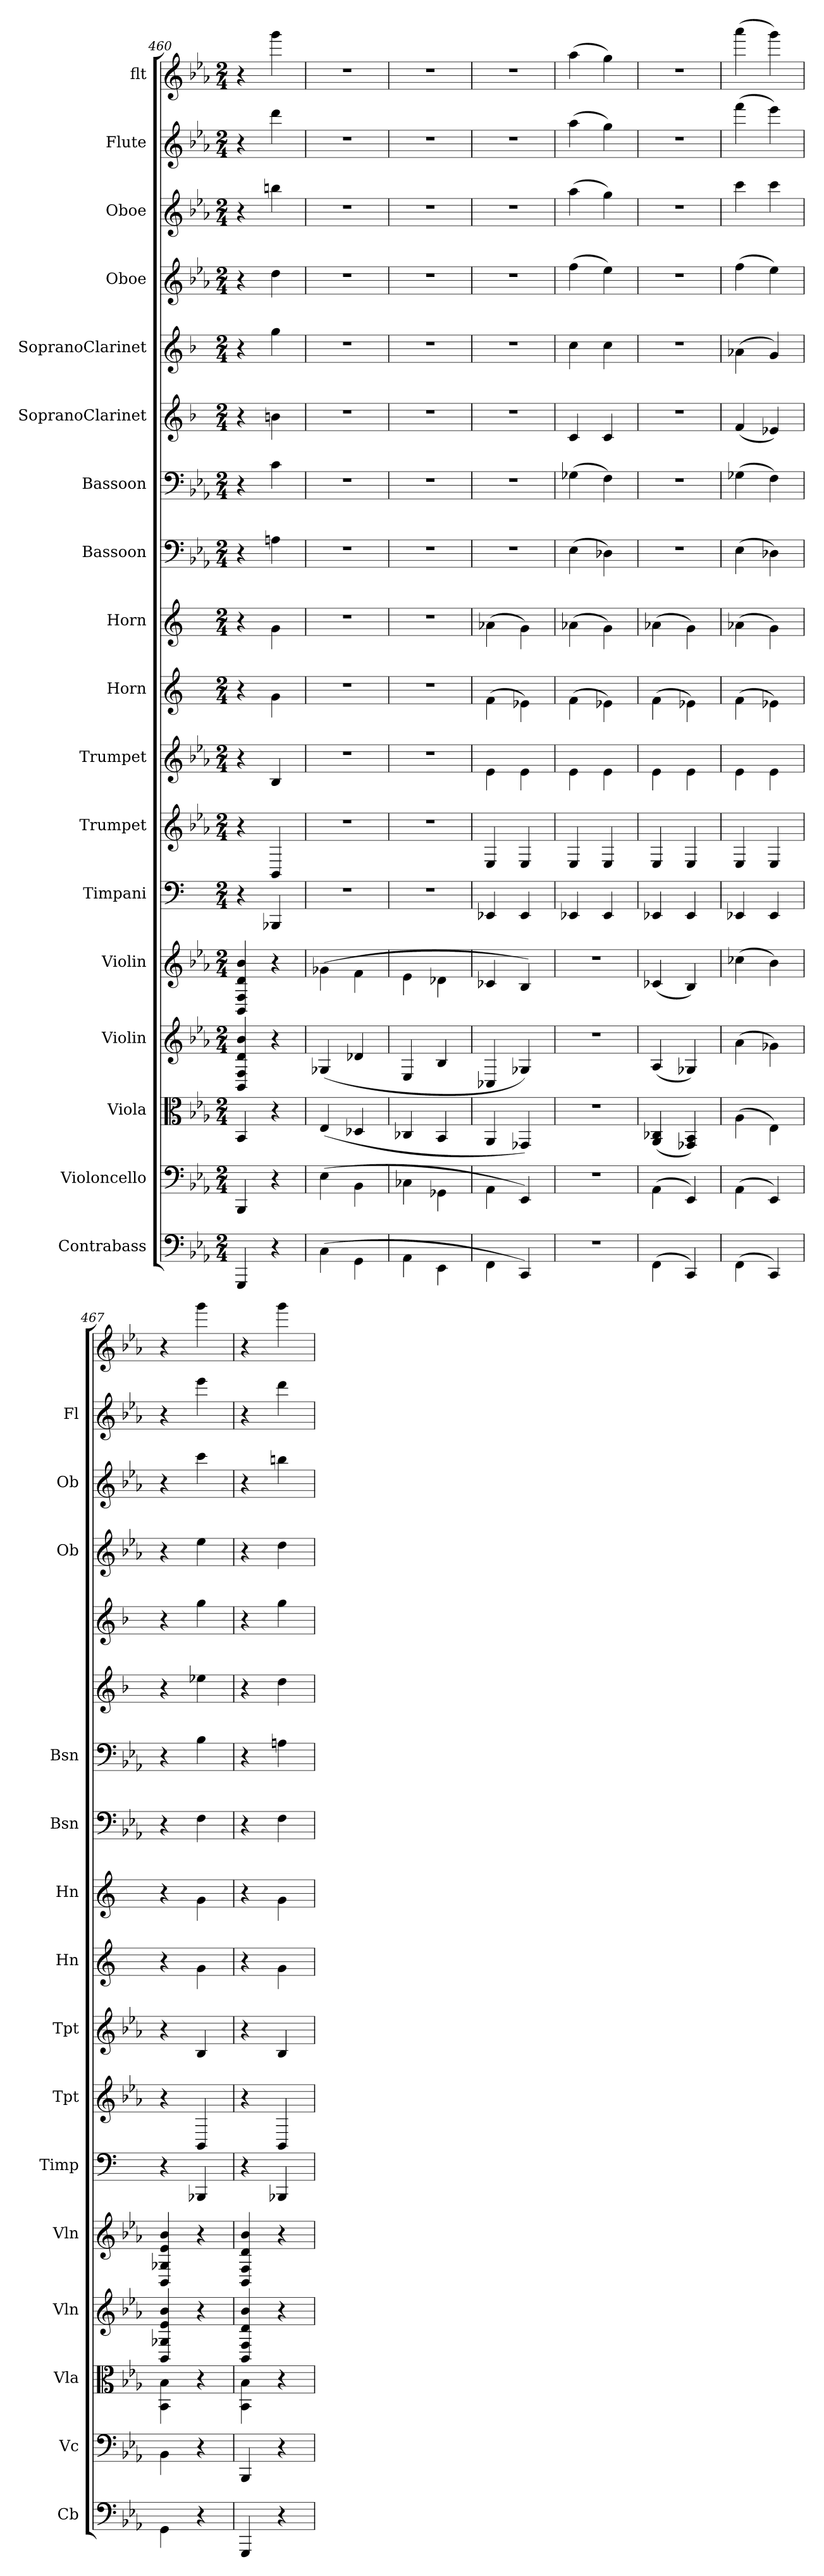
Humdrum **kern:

**kern	**kern	**kern	**kern	**kern	**kern	**kern	**kern	**kern	**kern	**kern	**kern	**kern	**kern	**kern	**kern	**kern	**kern
*part18	*part17	*part16	*part15	*part14	*part13	*part12	*part11	*part10	*part9	*part8	*part7	*part6	*part5	*part4	*part3	*part2	*part1
*staff18	*staff17	*staff16	*staff15	*staff14	*staff13	*staff12	*staff11	*staff10	*staff9	*staff8	*staff7	*staff6	*staff5	*staff4	*staff3	*staff2	*staff1
*I"Contrabass	*I"Violoncello	*I"Viola	*I"Violin	*I"Violin	*I"Timpani	*I"Trumpet	*I"Trumpet	*I"Horn	*I"Horn	*I"Bassoon	*I"Bassoon	*I"SopranoClarinet	*I"SopranoClarinet	*I"Oboe	*I"Oboe	*I"Flute	*I"flt
*I'Cb	*I'Vc	*I'Vla	*I'Vln	*I'Vln	*I'Timp	*I'Tpt	*I'Tpt	*I'Hn	*I'Hn	*I'Bsn	*I'Bsn	*	*	*I'Ob	*I'Ob	*I'Fl	*
*clefF4	*clefF4	*clefC3	*clefG2	*clefG2	*clefF4	*clefG2	*clefG2	*clefG2	*clefG2	*clefF4	*clefF4	*clefG2	*clefG2	*clefG2	*clefG2	*clefG2	*clefG2
*k[b-e-a-]	*k[b-e-a-]	*k[b-e-a-]	*k[b-e-a-]	*k[b-e-a-]	*k[]	*k[b-e-a-]	*k[b-e-a-]	*k[]	*k[]	*k[b-e-a-]	*k[b-e-a-]	*k[b-]	*k[b-]	*k[b-e-a-]	*k[b-e-a-]	*k[b-e-a-]	*k[b-e-a-]
*c:	*c:	*c:	*c:	*c:	*	*c:	*c:	*	*	*c:	*c:	*	*	*c:	*c:	*c:	*c:
*M2/4	*M2/4	*M2/4	*M2/4	*M2/4	*M2/4	*M2/4	*M2/4	*M2/4	*M2/4	*M2/4	*M2/4	*M2/4	*M2/4	*M2/4	*M2/4	*M2/4	*M2/4
=460	=460	=460	=460	=460	=460	=460	=460	=460	=460	=460	=460	=460	=460	=460	=460	=460	=460
4GGG/	4BBB-/	4BB-/	4BB-/ 4F/ 4d/ 4b-/	4BB-/ 4F/ 4d/ 4b-/	4r	4r	4r	4r	4r	4r	4r	4r	4r	4r	4r	4r	4r
4r	4r	4r	4r	4r	4BBB-X/	4BB-/	4B-/	4g\	4g\	4An\	4c\	4bn\	4gg\	4dd\	4bbn\	4ddd\	4ggg\
=461	=461	=461	=461	=461	=461	=461	=461	=461	=461	=461	=461	=461	=461	=461	=461	=461	=461
(4C\	(4E-\	(4E-/	(4G-X/	(4g-X\	2r	2r	2r	2r	2r	2r	2r	2r	2r	2r	2r	2r	2r
4GG\	4BB-\	4D-X/	4d-X/	4f\	.	.	.	.	.	.	.	.	.	.	.	.	.
=462	=462	=462	=462	=462	=462	=462	=462	=462	=462	=462	=462	=462	=462	=462	=462	=462	=462
4AA-\	4C-X\	4C-X/	4E-/	4e-\	2r	2r	2r	2r	2r	2r	2r	2r	2r	2r	2r	2r	2r
4EE-\	4GG-X\	4BB-/	4B-/	4d-X\	.	.	.	.	.	.	.	.	.	.	.	.	.
=463	=463	=463	=463	=463	=463	=463	=463	=463	=463	=463	=463	=463	=463	=463	=463	=463	=463
4FF\	4AA-\	4AA-/	4C-X/	4c-X/	4EE-X/	4E-/	4e-\	(4f\	(4a-X\	2r	2r	2r	2r	2r	2r	2r	2r
4CC/)	4EE-/)	4GG-X/)	4G-X/)	4B-/)	4EE-/	4E-/	4e-\	4e-X\)	4g\)	.	.	.	.	.	.	.	.
=464	=464	=464	=464	=464	=464	=464	=464	=464	=464	=464	=464	=464	=464	=464	=464	=464	=464
2r	2r	2r	2r	2r	4EE-X/	4E-/	4e-\	(4f\	(4a-X\	(4E-\	(4G-X\	4c/	4cc\	(4ff\	(4aa-\	(4aa-\	(4aa-\
.	.	.	.	.	4EE-/	4E-/	4e-\	4e-X\)	4g\)	4D-X\)	4F\)	4c/	4cc\	4ee-\)	4gg\)	4gg\)	4gg\)
=465	=465	=465	=465	=465	=465	=465	=465	=465	=465	=465	=465	=465	=465	=465	=465	=465	=465
(4FF\	(4AA-\	(4AA-/ 4C-X/	(4A-/	(4c-X/	4EE-X/	4E-/	4e-\	(4f\	(4a-X\	2r	2r	2r	2r	2r	2r	2r	2r
4CC/)	4EE-/)	4GG-X/ 4BB-/)	4G-X/)	4B-/)	4EE-/	4E-/	4e-\	4e-X\)	4g\)	.	.	.	.	.	.	.	.
=466	=466	=466	=466	=466	=466	=466	=466	=466	=466	=466	=466	=466	=466	=466	=466	=466	=466
(4FF\	(4AA-\	(4A-\	(4a-\	(4cc-X\	4EE-X/	4E-/	4e-\	(4f\	(4a-X\	(4E-\	(4G-X\	(4f/	(4a-X\	(4ff\	4ccc\	(4fff\	(4aaa-\
4CC/)	4EE-/)	4E-\)	4g-X\)	4b-\)	4EE-/	4E-/	4e-\	4e-X\)	4g\)	4D-X\)	4F\)	4e-X/)	4g/)	4ee-\)	4ccc\	4eee-\)	4ggg\)
=467	=467	=467	=467	=467	=467	=467	=467	=467	=467	=467	=467	=467	=467	=467	=467	=467	=467
4GG\	4BB-\	4BB-\ 4B-\	4BB-/ 4G-X/ 4e-/ 4b-/	4BB-/ 4G-X/ 4e-/ 4b-/	4r	4r	4r	4r	4r	4r	4r	4r	4r	4r	4r	4r	4r
4r	4r	4r	4r	4r	4BBB-X/	4BB-/	4B-/	4g\	4g\	4F\	4B-\	4ee-X\	4gg\	4ee-\	4ccc\	4eee-\	4ggg\
=468	=468	=468	=468	=468	=468	=468	=468	=468	=468	=468	=468	=468	=468	=468	=468	=468	=468
4GGG/	4BBB-/	4BB-\ 4B-\	4BB-/ 4F/ 4d/ 4b-/	4BB-/ 4F/ 4d/ 4b-/	4r	4r	4r	4r	4r	4r	4r	4r	4r	4r	4r	4r	4r
4r	4r	4r	4r	4r	4BBB-X/	4BB-/	4B-/	4g\	4g\	4F\	4An\	4dd\	4gg\	4dd\	4bbn\	4ddd\	4ggg\
=	=	=	=	=	=	=	=	=	=	=	=	=	=	=	=	=	=
*-	*-	*-	*-	*-	*-	*-	*-	*-	*-	*-	*-	*-	*-	*-	*-	*-	*-
